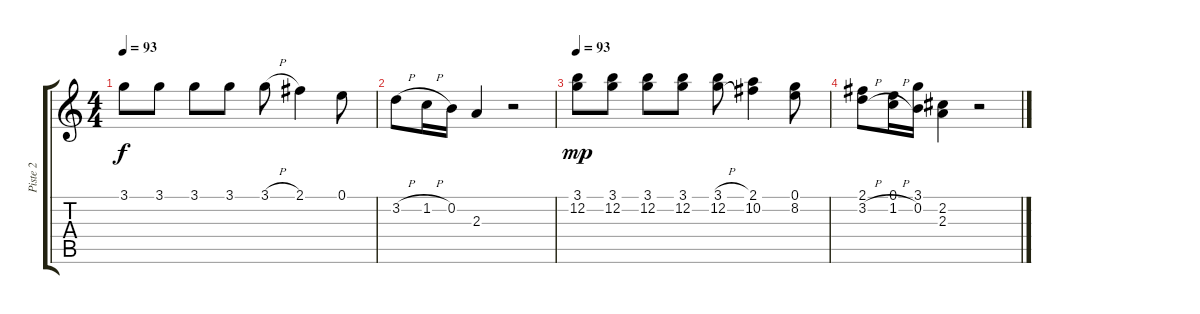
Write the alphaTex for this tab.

\track ("Piste 2" "Piste 2") {instrument contrabass}
\staff {score tabs}
\tuning (E4 B3 G3 D3 A2 E2) {hide}
\ts (4 4)
\tempo 93
\clef g2
\ks c
3.1.8{dy f volume 6} 3.1.8 3.1.8 3.1.8 3.1{h}.8 2.1.4 0.1.8 |
3.2{h}.8 1.2{h}.16 0.2.16 2.3.4 r.2 |
\tempo 93
(3.1 12.2).8{dy mp volume 0} (3.1 12.2).8 (3.1 12.2).8 (3.1 12.2).8 (3.1{h} 12.2).8 (2.1 10.2).4 (0.1 8.2).8 |
(2.1 3.2{h}).8 (0.1 1.2{h}).16 (3.1 0.2).16 (2.2 2.3).4 r.2
